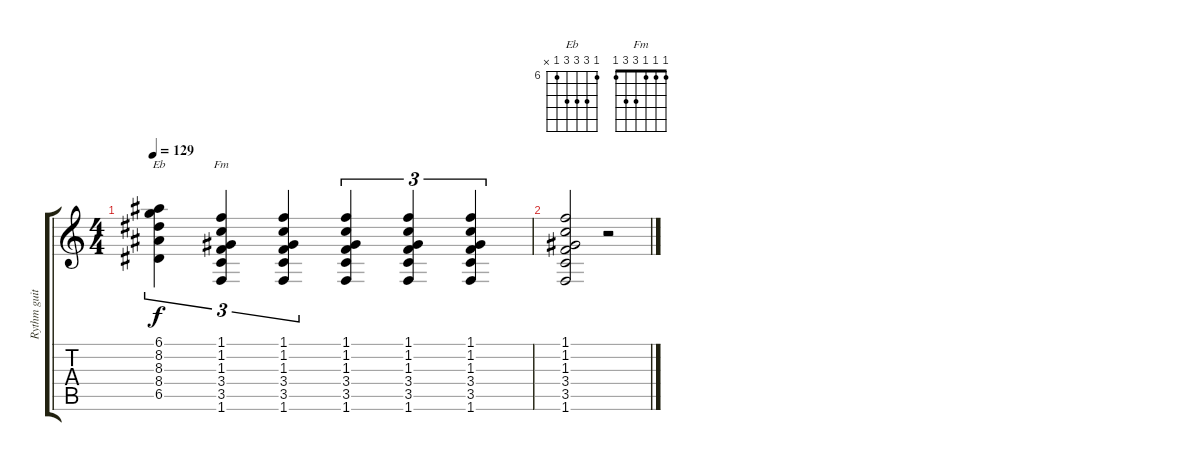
\track ("Rythm guitar" "Rythm guit") {instrument acousticguitarsteel}
\staff {score tabs}
\tuning (E4 B3 G3 D3 A2 E2) {hide}
\chord ("Eb" 6 8 8 8 6 x) {firstfret 6}
\chord ("Fm" 1 1 1 3 3 1)
\ts (4 4)
\tempo 129
\clef g2
\ks c
(6.1 8.2 8.3 8.4 6.5).4{tu (3 2) ch "Eb" dy f} (1.1 1.2 1.3 3.4 3.5 1.6).4{tu (3 2) ch "Fm"} (1.1 1.2 1.3 3.4 3.5 1.6).4{tu (3 2)} (1.1 1.2 1.3 3.4 3.5 1.6).4{tu (3 2)} (1.1 1.2 1.3 3.4 3.5 1.6).4{tu (3 2)} (1.1 1.2 1.3 3.4 3.5 1.6).4{tu (3 2)} |
(1.1 1.2 1.3 3.4 3.5 1.6).2 r.2
